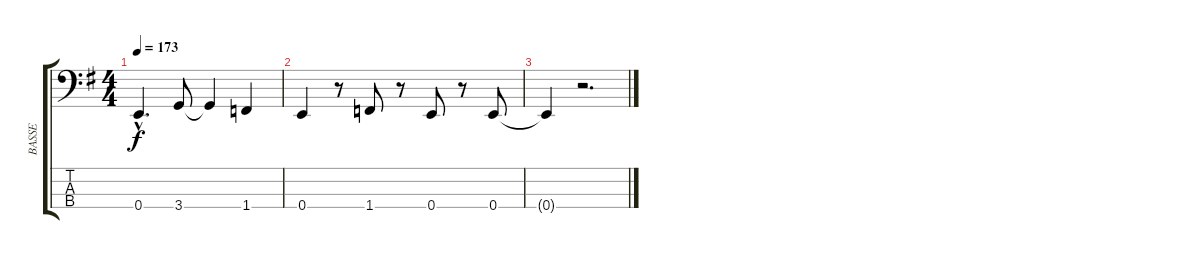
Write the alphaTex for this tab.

\track ("BASSE" "BASSE") {instrument electricbasspick}
\staff {score tabs}
\tuning (G2 D2 A1 E1) {hide}
\ts (4 4)
\tempo 173
\clef f4
\ks g
0.4{hac}.4{d dy f} 3.4.8 3.4{t}.4 1.4.4 |
0.4.4 r.8 1.4.8 r.8 0.4.8 r.8 0.4.8 |
0.4{t}.4 r.2{d}
